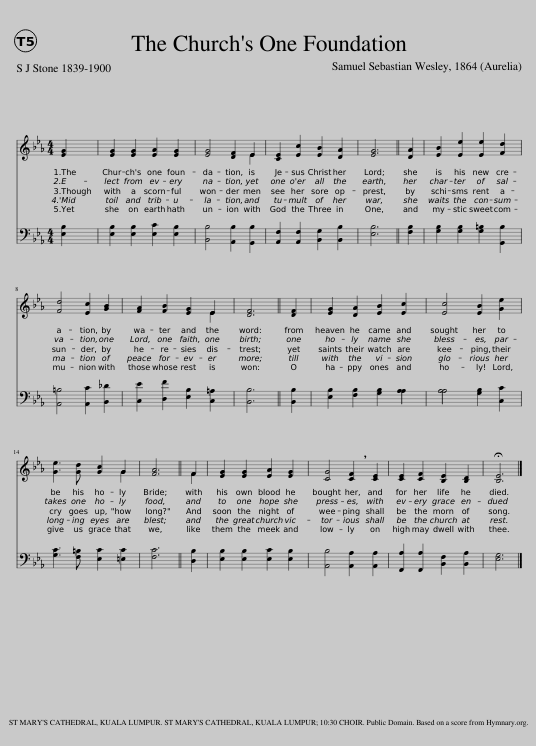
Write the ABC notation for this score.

X:1
%%score ( 1 2 ) ( 3 4 )
L:1/8
M:4/4
I:linebreak $
K:Eb
V:1 treble
V:2 treble
V:3 bass
V:4 bass
V:1
 [EG]2 | [EG]2 [EG]2 [EA]2 [EG]2 | [EG]4 [DF]2 E2 | [CE]2 [Ec]2 [EB]2 [DA]2 | [EG]6 || %5
 [DA]2 | [EB]2 [Ee]2 [Ee]2 [Fd]2 |$ [Fd]4 [Ec]2 [GB]2 | [FA]2 [FB]2 [EG]2 E2 | [DF]6 || %10
 [DF]2 | [EG]2 [DA]2 [EB]2 [Ec]2 | [Ec]4 [EB]2 [Ge]2 |$ [Ge]3 [Gd] [Gc]2 G2 | [FA]6 || %15
 F2 | [EG]2 [EG]2 [EA]2 [EG]2 | [CG]4 !breath![CF]2 [CE]2 | [CE]2 [CF]2 [B,E]2 [B,D]2 | !fermata![B,E]6 |] %20
V:2
 x2 | x8 | x6 E2 | x8 | x6 || %5
 x2 | x8 |$ x8 | x6 E2 | x6 || %10
 x2 | x8 | x8 |$ x6 G2 | x6 || %15
 F2 | x8 | x8 | x8 | x6 |] %20
V:3
 [E,B,]2 | [E,B,]2 [E,B,]2 [E,C]2 [E,B,]2 | [B,,B,]4 [A,,B,]2 [G,,B,]2 | [A,,F,]2 [A,,F,]2 [B,,G,]2 [B,,B,]2 | [E,B,]6 || %5
 [F,B,]2 | [G,B,]2 [G,B,]2 [G,=B,]2 [G,,B,]2 |$ [A,,=B,]4 [A,,C]2 [B,,_D]2 | [C,E]2 [D,F]2 [E,B,]2 [C,=A,]2 | [B,,B,]6 || %10
 [B,,B,]2 | [E,B,]2 [F,B,]2 [G,B,]2 A,2 | A,4 [G,B,]2 [C,C]2 |$ [G,C]3 [F,=B,] [E,C]2 [=E,C]2 | [F,C]6 || %15
 [D,B,]2 | [E,B,]2 [E,B,]2 [E,C]2 [E,B,]2 | [A,,B,]4 [A,,A,]2 [A,,A,]2 | [F,,A,]2 [F,,A,]2 [B,,F,]2 [B,,A,]2 | [E,G,]6 |] %20
V:4
 x2 | x8 | x8 | x8 | x6 || %5
 x2 | x8 |$ x8 | x8 | x6 || %10
 x2 | x6 A,2 | A,4 x4 |$ x8 | x6 || %15
 x2 | x8 | x8 | x8 | x6 |] %20
